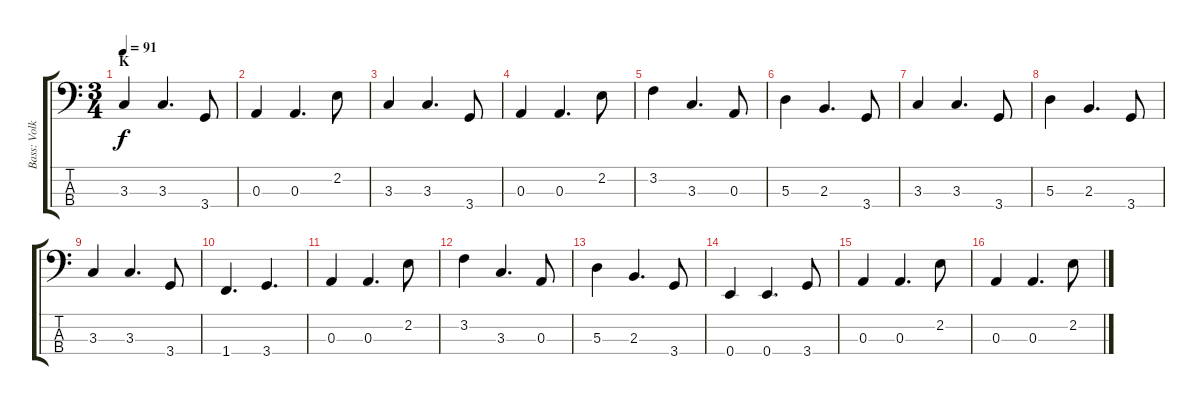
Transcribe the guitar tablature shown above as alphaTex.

\track ("Bass: Volker" "Bass: Volk") {instrument electricbassfinger}
\staff {score tabs}
\tuning (G2 D2 A1 E1) {hide}
\ts (3 4)
\section ("" "K")
\tempo 91
\clef f4
\ks c
3.3.4{dy f} 3.3.4{d} 3.4.8 |
0.3.4 0.3.4{d} 2.2.8 |
3.3.4 3.3.4{d} 3.4.8 |
0.3.4 0.3.4{d} 2.2.8 |
3.2.4 3.3.4{d} 0.3.8 |
5.3.4 2.3.4{d} 3.4.8 |
3.3.4 3.3.4{d} 3.4.8 |
5.3.4 2.3.4{d} 3.4.8 |
3.3.4 3.3.4{d} 3.4.8 |
1.4.4{d} 3.4.4{d} |
0.3.4 0.3.4{d} 2.2.8 |
3.2.4 3.3.4{d} 0.3.8 |
5.3.4 2.3.4{d} 3.4.8 |
0.4.4 0.4.4{d} 3.4.8 |
0.3.4 0.3.4{d} 2.2.8 |
0.3.4 0.3.4{d} 2.2.8
